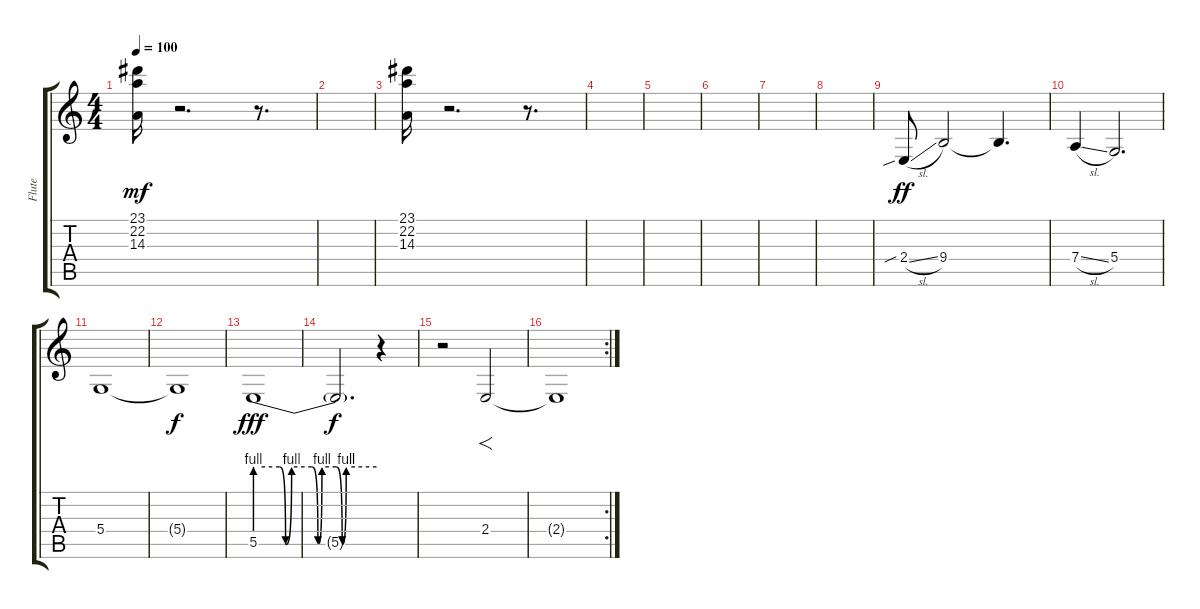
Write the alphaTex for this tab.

\track ("Flute" "Flute") {instrument panflute}
\staff {score tabs}
\tuning (E4 B3 G3 D3 A2 E2) {hide}
\ts (4 4)
\tempo 100
\clef g2
\ks c
(23.1 22.2 14.3).16{dy mf} r.2{d} r.8{d} |
|
(23.1 22.2 14.3).16 r.2{d} r.8{d} |
|
|
|
|
|
2.4{sib sl}.8{dy ff} 9.4.2 9.4{t}.4{d} |
7.4{sl}.4 5.4.2{d} |
5.4.1{volume 8} |
5.4{t}.1{dy f} |
5.5{be (custom 0 4 12 4 15 0 18 4 28 4 31 0 33 4 40 4 43 0 45 4 60 4)}.1{dy fff volume 16} |
5.5{t}.2{d dy f} r.4 |
r.2 2.4.2{f} |
\rc 2
2.4{t}.1
